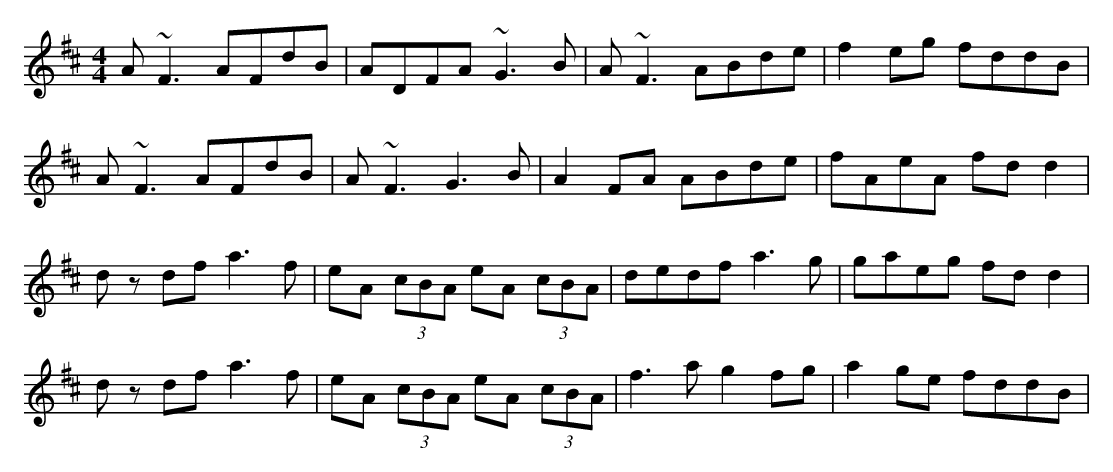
X:1
M:4/4
K:D
A~F3 AFdB|ADFA ~G3B|A~F3 ABde|f2eg fddB|
A~F3 AFdB|A~F3 G3B|A2FA ABde|fAeA fd d2|
dz df a3f|eA (3cBA eA (3cBA|dedf a3g|gaeg fd d2|
dz df a3f|eA (3cBA eA (3cBA|f3a g2fg|a2ge fddB|
